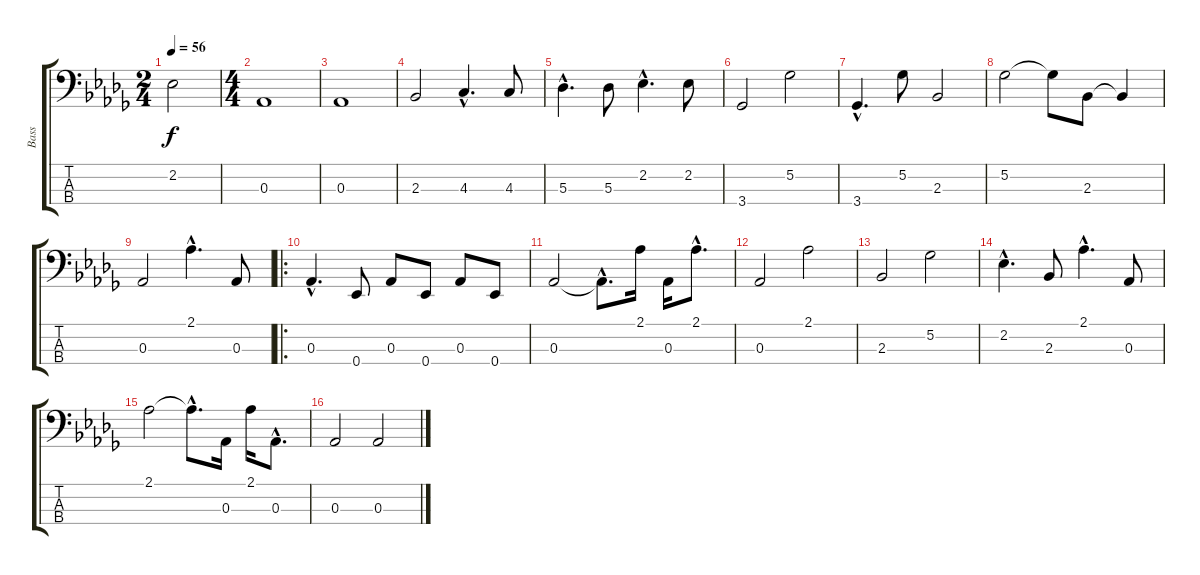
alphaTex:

\track ("Bass" "Bass") {instrument fretlessbass}
\staff {score tabs}
\tuning (Gb2 Db2 Ab1 Eb1) {hide}
\ts (2 4)
\tempo 56
\clef f4
\ks bbminor
2.2.2{dy f} |
\ts (4 4)
0.3.1 |
0.3.1 |
2.3.2 4.3{hac}.4{d} 4.3.8 |
5.3{hac}.4{d} 5.3.8 2.2{hac}.4{d} 2.2.8 |
3.4.2 5.2.2 |
3.4{hac}.4{d} 5.2.8 2.3.2 |
5.2.2 5.2{t}.8 2.3.8 2.3{t}.4 |
0.3.2 2.1{hac}.4{d} 0.3.8 |
\ro
0.3{hac}.4{d} 0.4.8 0.3.8 0.4.8 0.3.8 0.4.8 |
0.3.2 0.3{hac t}.8{d} 2.1.16 0.3.16 2.1{hac}.8{d} |
0.3.2 2.1.2 |
2.3.2 5.2.2 |
2.2{hac}.4{d} 2.3.8 2.1{hac}.4{d} 0.3.8 |
2.1.2 2.1{hac t}.8{d} 0.3.16 2.1.16 0.3{hac}.8{d} |
0.3.2 0.3.2
